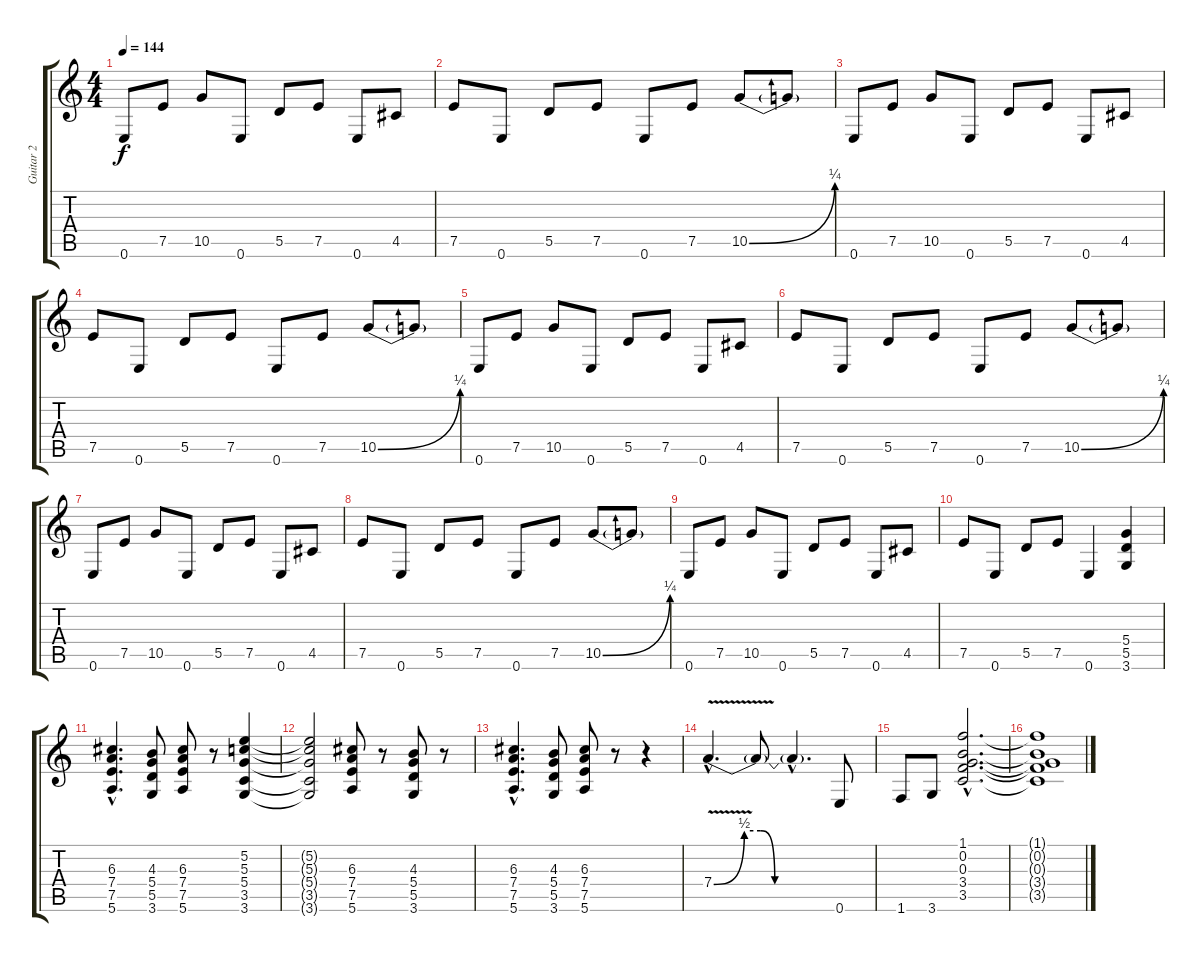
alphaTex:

\track ("Guitar 2" "Guitar 2") {instrument overdrivenguitar}
\staff {score tabs}
\tuning (E4 B3 G3 D3 A2 E2) {hide}
\ts (4 4)
\tempo 144
\clef g2
\ks c
0.6.8{dy f} 7.5.8 10.5.8 0.6.8 5.5.8 7.5.8 0.6.8 4.5.8 |
7.5.8 0.6.8 5.5.8 7.5.8 0.6.8 7.5.8 10.5{be (bend 0 0 60 1)}.8 10.5{t}.8 |
0.6.8 7.5.8 10.5.8 0.6.8 5.5.8 7.5.8 0.6.8 4.5.8 |
7.5.8 0.6.8 5.5.8 7.5.8 0.6.8 7.5.8 10.5{be (bend 0 0 60 1)}.8 10.5{t}.8 |
0.6.8 7.5.8 10.5.8 0.6.8 5.5.8 7.5.8 0.6.8 4.5.8 |
7.5.8 0.6.8 5.5.8 7.5.8 0.6.8 7.5.8 10.5{be (bend 0 0 60 1)}.8 10.5{t}.8 |
0.6.8 7.5.8 10.5.8 0.6.8 5.5.8 7.5.8 0.6.8 4.5.8 |
7.5.8 0.6.8 5.5.8 7.5.8 0.6.8 7.5.8 10.5{be (bend 0 0 60 1)}.8 10.5{t}.8 |
0.6.8 7.5.8 10.5.8 0.6.8 5.5.8 7.5.8 0.6.8 4.5.8 |
7.5.8 0.6.8 5.5.8 7.5.8 0.6.4 (5.4 5.5 3.6).4 |
(6.3{hac} 7.4{hac} 7.5{hac} 5.6{hac}).4{d} (4.3 5.4 5.5 3.6).8 (6.3 7.4 7.5 5.6).8 r.8 (5.2 5.3 5.4 3.5 3.6).4 |
(5.2{t} 5.3{t} 5.4{t} 3.5{t} 3.6{t}).2 (6.3 7.4 7.5 5.6).8 r.8 (4.3 5.4 5.5 3.6).8 r.8 |
(6.3{hac} 7.4{hac} 7.5{hac} 5.6{hac}).4{d} (4.3 5.4 5.5 3.6).8 (6.3 7.4 7.5 5.6).8 r.8 r.4 |
7.4{be (custom 0 0 15 2 23 2 30 0 60 0) v hac}.4{d} 7.4{t}.8 7.4{hac t}.4{d} 0.6.8 |
1.6.8 3.6.8 (1.1{hac} 0.2{hac} 0.3{hac} 3.4{hac} 3.5{hac}).2{d} |
(1.1{t} 0.2{t} 0.3{t} 3.4{t} 3.5{t}).1
